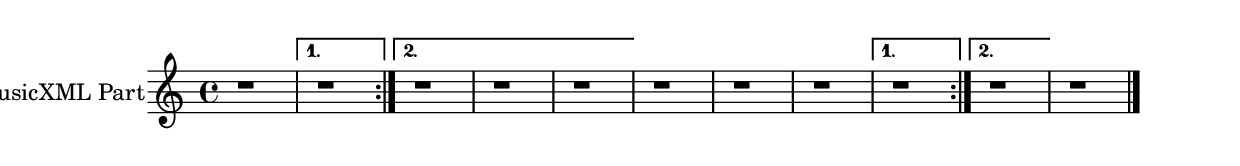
\version "2.18.2" 
\version "2.18.2" 
ponestaffone = \new Staff \with {
instrumentName = \markup { 

 \column { 


 \line { "MusicXML Part" 


 } 

 } 
 } 
 }{\autoBeamOff % measure 1
 \repeat volta 2 { \repeat volta 2 {\clef treble \key c \major \time 4/4 r1 }

 % measure 2
\alternative {
{r1  \bar ":|."}

 % measure 3
{r1  | 

 % measure 4
r1  | 

 % measure 5
r1 }

 % measure 6
{r1 }
}

 % measure 7
r1  | 

 % measure 8
r1  | 

 % measure 9
r1 }

 % measure 10
\alternative {
{r1 }

 % measure 11
{r1 }
}

 % measure 12
r1  \bar "|."

 }

<<\ponestaffone>>